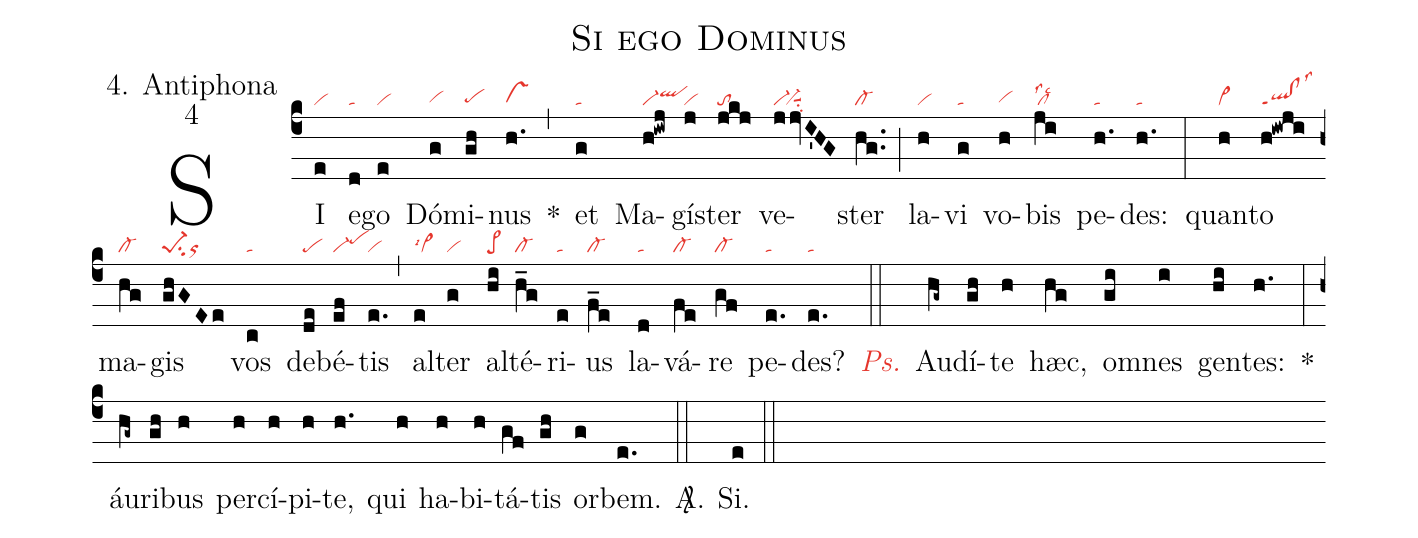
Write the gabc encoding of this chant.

name: Si ego Dominus;
office-part: 4. Antiphona;
mode: 4;
nabc-lines: 1;
%%
(c4)
SI(e|vi) e(d|ta)go(e|vi) Dó(g|vihg)mi(gh|pehg)nus(h.|vshg) *(,)
et(g|ta) Ma(h!iwj|vi-qlhi)gí(j|vi)ster(jkj|to) ve(jjvI'HG|vi-`vi-suu1su2)ster(hg..|cl-) (;)
la(h|vi)vi(g|ta) vo(h|vihg)bis(ji|cllss2lsc2) pe(h.|ta)des:(h.|ta) (:)
quan(h|vi>)to(h!iwji|ql!clppt1lss3) ma(hg|cl-)gis(ghGEe|pe-1su2or) vos(c|ta) de(de|pe)bé(ef|vi-pehi)tis(e.|vi) (,)
al(e|vi>lsi4)ter(g|vi) al(hi|pe>)té(h_g|cl-)ri(e|ta)us(f_e|cl-) la(d|ta)vá(fe|cl-)re(gf|cl-) pe(e.|ta)des?(e.|ta) <c><i>Ps.</i></c>(::)
Au(hg~)dí(gh)te(h) hæc,(hg) o(gi)mnes(i) gen(hi)tes:(h.) *(:)
áu(hg~)ri(gh)bus(h) per(h)cí(h)pi(h)te,(h.) qui(h) ha(h)bi(h)tá(gf)tis(gh) or(g)bem.(e.) <sp>A/</sp>.(::)
Si.(e) (::)
